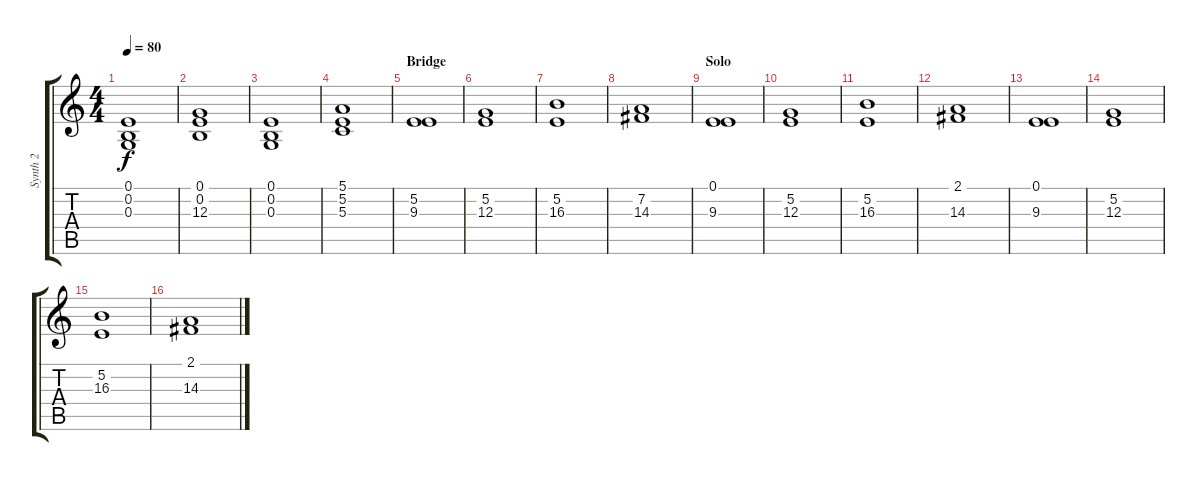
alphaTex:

\track ("Synth 2" "Synth 2") {instrument pad2warm}
\staff {score tabs}
\tuning (E4 B3 G3 D3 A2 E2) {hide}
\ts (4 4)
\tempo 80
\clef g2
\ks c
(0.1 0.2 0.3).1{dy f} |
(0.1 0.2 12.3).1 |
(0.1 0.2 0.3).1 |
(5.1 5.2 5.3).1 |
\section ("" "Bridge")
(5.2 9.3).1 |
(5.2 12.3).1 |
(5.2 16.3).1 |
(7.2 14.3).1 |
\section ("" "Solo")
(0.1 9.3).1 |
(5.2 12.3).1 |
(5.2 16.3).1 |
(2.1 14.3).1 |
(0.1 9.3).1 |
(5.2 12.3).1 |
(5.2 16.3).1 |
(2.1 14.3).1
